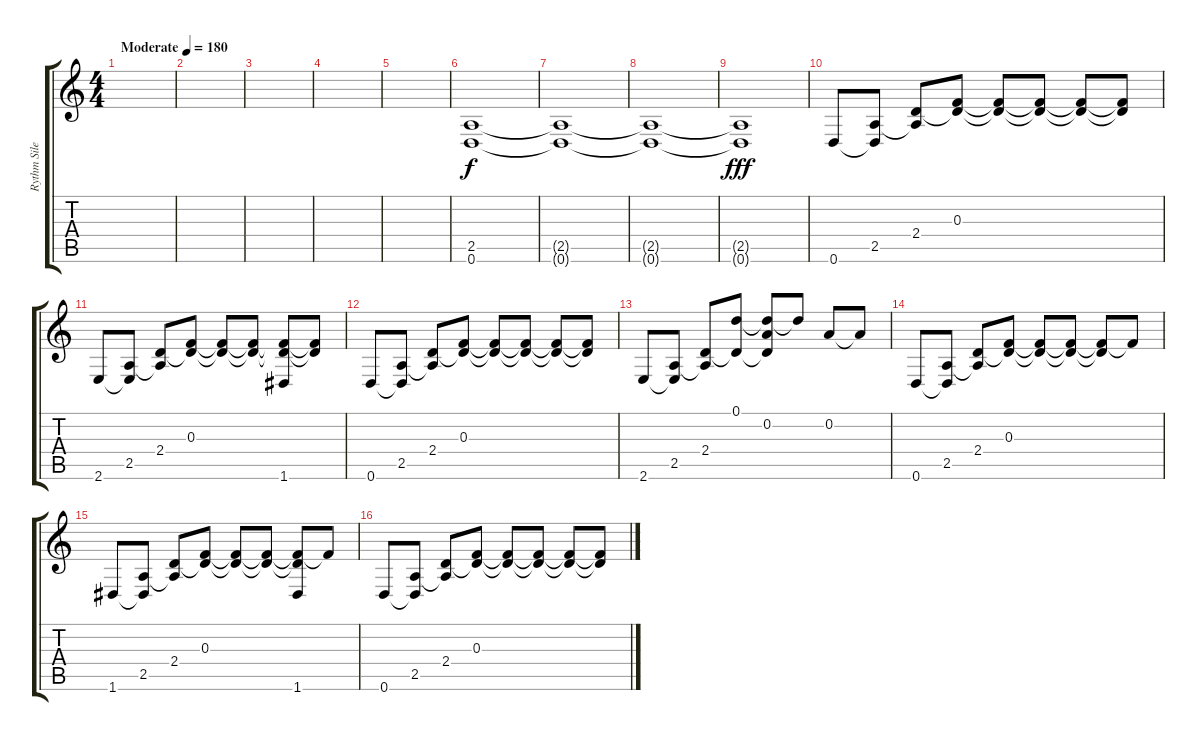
\track ("Rythm Silenoz" "Rythm Sile") {instrument distortionguitar}
\staff {score tabs}
\tuning (D4 A3 F3 C3 G2 D2) {hide}
\ts (4 4)
\tempo (180 "Moderate")
\clef g2
\ks c
|
|
|
|
|
(2.5 0.6).1 |
(2.5{t} 0.6{t}).1 |
(2.5{t} 0.6{t}).1 |
(2.5{t} 0.6{t}).1{dy fff} |
0.6.8 (2.5 0.6{t}).8 (2.4 2.5{t}).8 (0.3 2.4{t}).8 (0.3{t} 2.4{t}).8 (0.3{t} 2.4{t}).8 (0.3{t} 2.4{t}).8 (0.3{t} 2.4{t}).8 |
2.6.8 (2.5 2.6{t}).8 (2.4 2.5{t}).8 (0.3 2.4{t}).8 (0.3{t} 2.4{t}).8 (0.3{t} 2.4{t}).8 (0.3{t} 2.4{t} 1.6).8 (0.3{t} 2.4{t}).8 |
0.6.8 (2.5 0.6{t}).8 (2.4 2.5{t}).8 (0.3 2.4{t}).8 (0.3{t} 2.4{t}).8 (0.3{t} 2.4{t}).8 (0.3{t} 2.4{t}).8 (0.3{t} 2.4{t}).8 |
2.6.8 (2.5 2.6{t}).8 (2.4 2.5{t}).8 (0.1 2.4{t}).8 (0.1{t} 0.2 2.4{t}).8 0.1{t}.8 0.2.8 0.2{t}.8 |
0.6.8 (2.5 0.6{t}).8 (2.4 2.5{t}).8 (0.3 2.4{t}).8 (0.3{t} 2.4{t}).8 (0.3{t} 2.4{t}).8 (0.3{t} 2.4{t}).8 0.3{t}.8 |
1.6.8 (2.5 1.6{t}).8 (2.4 2.5{t}).8 (0.3 2.4{t}).8 (0.3{t} 2.4{t}).8 (0.3{t} 2.4{t}).8 (0.3{t} 2.4{t} 1.6).8 0.3{t}.8 |
0.6.8 (2.5 0.6{t}).8 (2.4 2.5{t}).8 (0.3 2.4{t}).8 (0.3{t} 2.4{t}).8 (0.3{t} 2.4{t}).8 (0.3{t} 2.4{t}).8 (0.3{t} 2.4{t}).8
